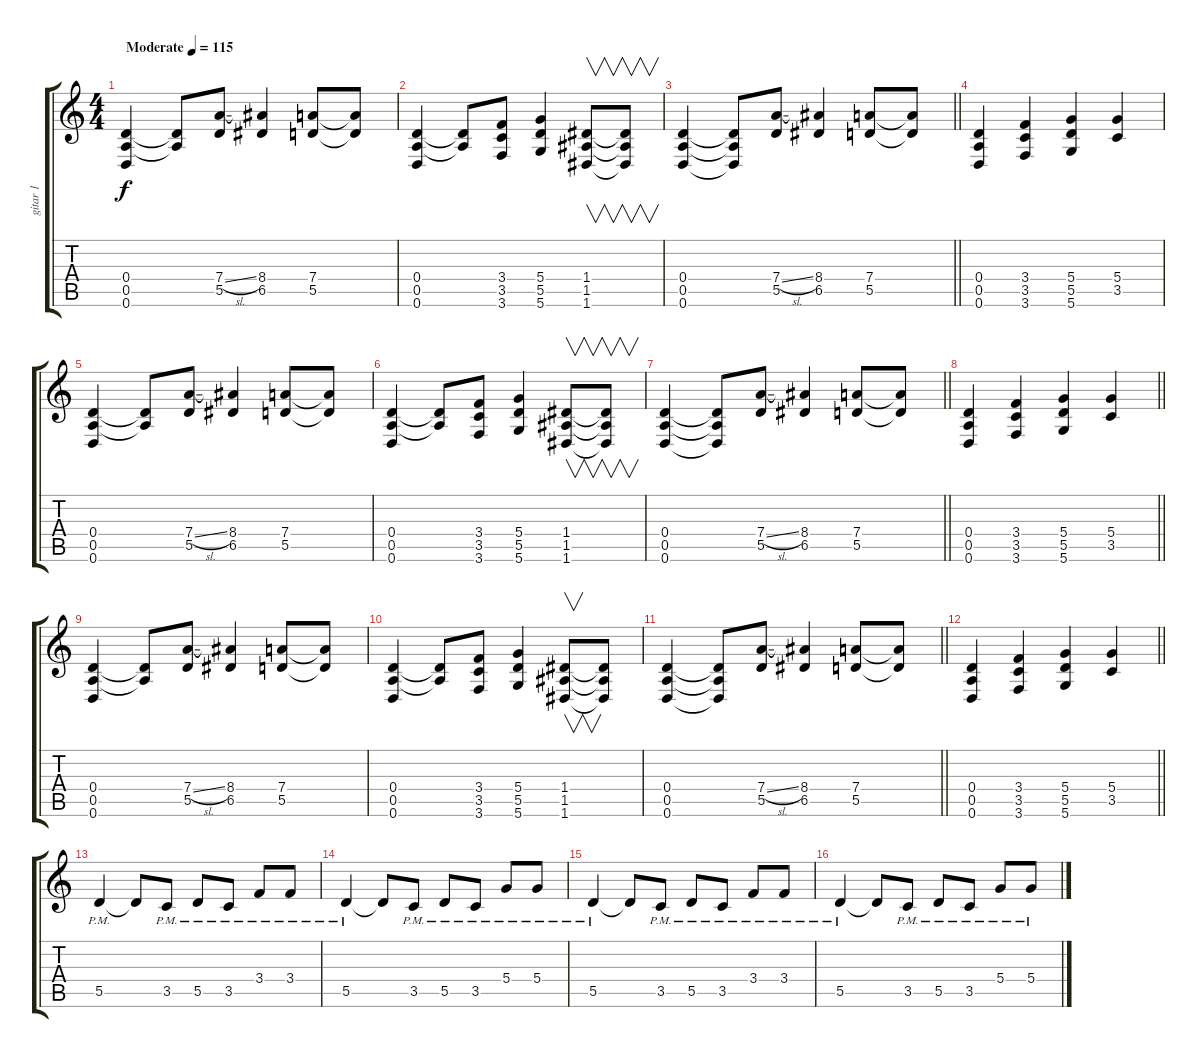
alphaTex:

\track ("gitar 1" "gitar 1") {instrument distortionguitar}
\staff {score tabs}
\tuning (E4 B3 G3 D3 A2 D2) {hide}
\ts (4 4)
\section ("" "")
\tempo (115 "Moderate")
\clef g2
\ks c
(0.4 0.5 0.6).4{dy f instrument distortionguitar} (0.4{t} 0.5{t}).8 (7.4{sl} 5.5).8 (8.4 6.5).4 (7.4 5.5).8 (7.4{t} 5.5{t}).8 |
(0.4 0.5 0.6).4 (0.4{t} 0.5{t}).8 (3.4 3.5 3.6).8 (5.4 5.5 5.6).4 (1.4 1.5 1.6).8{v} (1.4{t} 1.5{t} 1.6{t}).8{v} |
\barLineRight lightlight
(0.4 0.5 0.6).4 (0.4{t} 0.5{t} 0.6{t}).8 (7.4{sl} 5.5).8 (8.4 6.5).4 (7.4 5.5).8 (7.4{t} 5.5{t}).8 |
\section ("" "")
(0.4 0.5 0.6).4 (3.4 3.5 3.6).4 (5.4 5.5 5.6).4 (5.4 3.5).4 |
(0.4 0.5 0.6).4 (0.4{t} 0.5{t}).8 (7.4{sl} 5.5).8 (8.4 6.5).4 (7.4 5.5).8 (7.4{t} 5.5{t}).8 |
(0.4 0.5 0.6).4 (0.4{t} 0.5{t}).8 (3.4 3.5 3.6).8 (5.4 5.5 5.6).4 (1.4 1.5 1.6).8{v} (1.4{t} 1.5{t} 1.6{t}).8{v} |
\barLineRight lightlight
(0.4 0.5 0.6).4 (0.4{t} 0.5{t} 0.6{t}).8 (7.4{sl} 5.5).8 (8.4 6.5).4 (7.4 5.5).8 (7.4{t} 5.5{t}).8 |
\barLineRight lightlight
(0.4 0.5 0.6).4 (3.4 3.5 3.6).4 (5.4 5.5 5.6).4 (5.4 3.5).4 |
(0.4 0.5 0.6).4 (0.4{t} 0.5{t}).8 (7.4{sl} 5.5).8 (8.4 6.5).4 (7.4 5.5).8 (7.4{t} 5.5{t}).8 |
(0.4 0.5 0.6).4 (0.4{t} 0.5{t}).8 (3.4 3.5 3.6).8 (5.4 5.5 5.6).4 (1.4 1.5 1.6).8{v} (1.4{t} 1.5{t} 1.6{t}).8 |
\barLineRight lightlight
(0.4 0.5 0.6).4 (0.4{t} 0.5{t} 0.6{t}).8 (7.4{sl} 5.5).8 (8.4 6.5).4 (7.4 5.5).8 (7.4{t} 5.5{t}).8 |
\barLineRight lightlight
(0.4 0.5 0.6).4 (3.4 3.5 3.6).4 (5.4 5.5 5.6).4 (5.4 3.5).4 |
\section ("" "")
5.5{pm}.4 5.5{t}.8 3.5{pm}.8 5.5{pm}.8 3.5{pm}.8 3.4{pm}.8 3.4{pm}.8 |
5.5{pm}.4 5.5{t}.8 3.5{pm}.8 5.5{pm}.8 3.5{pm}.8 5.4{pm}.8 5.4{pm}.8 |
5.5{pm}.4 5.5{t}.8 3.5{pm}.8 5.5{pm}.8 3.5{pm}.8 3.4{pm}.8 3.4{pm}.8 |
5.5{pm}.4 5.5{t}.8 3.5{pm}.8 5.5{pm}.8 3.5{pm}.8 5.4{pm}.8 5.4{pm}.8
